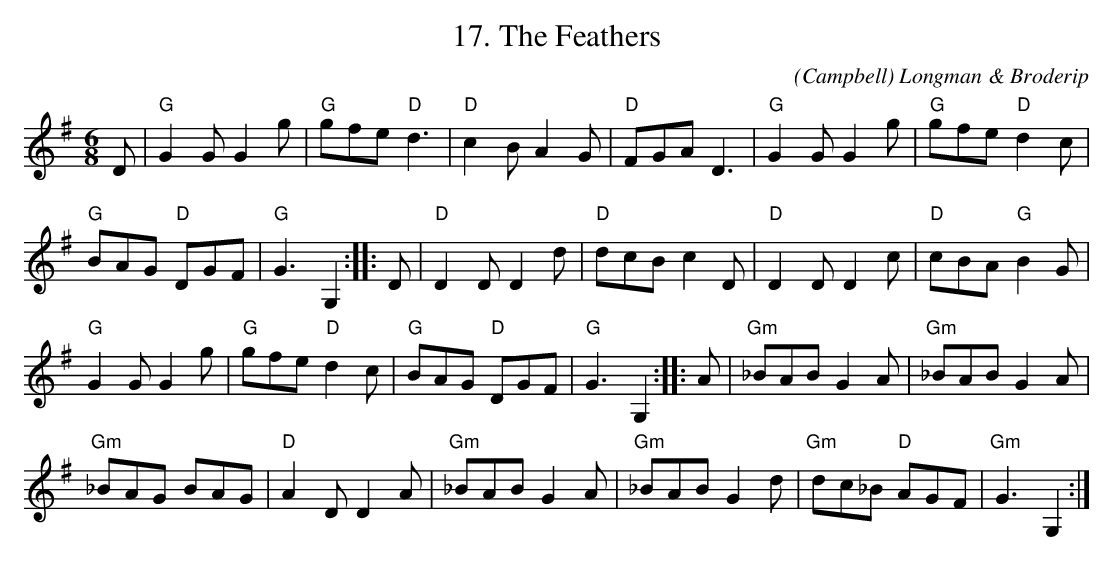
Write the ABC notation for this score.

X:1
T:17. The Feathers
C:(Campbell) Longman & Broderip
L:1/8
M:6/8
K:G
 D | "G"G2 G G2 g | "G"gfe "D"d3 | "D"c2 B A2 G | "D"FGA D3 | "G"G2 G G2 g | "G"gfe "D"d2 c |$ "G"BAG "D"DGF | "G"G3 G,2  :: %9
  D | "D"D2 D D2 d | "D"dcB c2 D | "D"D2 D D2 c | "D"cBA "G"B2 G |$ "G"G2 G G2 g | "G"gfe "D"d2 c | "G"BAG "D"DGF | "G"G3 G,2  :: %18
  A | "Gm"_BAB G2 A | "Gm"_BAB G2 A |$ "Gm"_BAG BAG | "D"A2 D D2 A | "Gm"_BAB G2 A | "Gm"_BAB G2 d | "Gm"dc_B "D"AGF | %26
 "Gm"G3 G,2  :| %27
